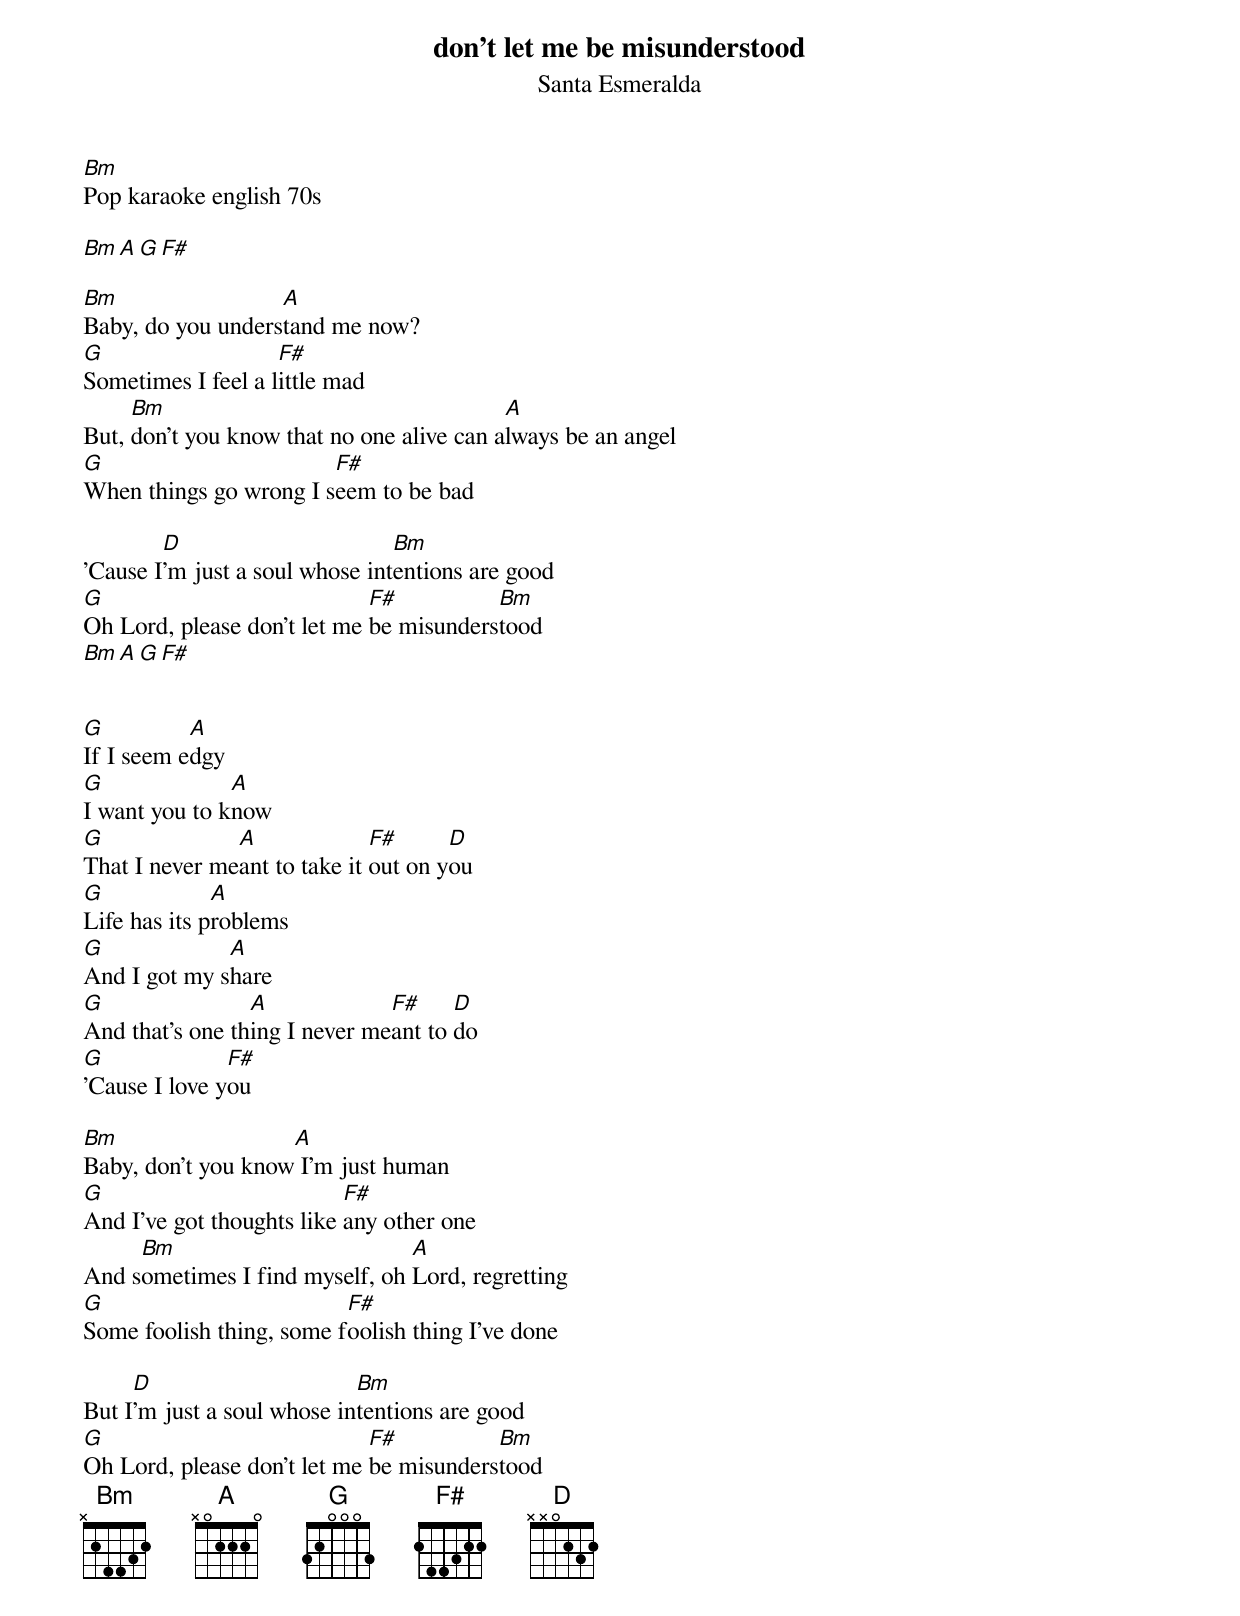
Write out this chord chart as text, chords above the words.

don't let me be misunderstood
Santa Esmeralda
Bm
Pop karaoke english 70s

Bm A G F#

Bm                 A
Baby, do you understand me now?
G                   F#
Sometimes I feel a little mad
     Bm                                    A
But, don't you know that no one alive can always be an angel
G                       F#
When things go wrong I seem to be bad

        D                       Bm
'Cause I'm just a soul whose intentions are good
G                            F#          Bm
Oh Lord, please don't let me be misunderstood
Bm   A   G   F#


G          A
If I seem edgy
G              A
I want you to know
G              A              F#      D
That I never meant to take it out on you
G             A
Life has its problems
G             A
And I got my share
G                A             F#     D
And that's one thing I never meant to do
G              F#
'Cause I love you

Bm                  A
Baby, don't you know I'm just human
G                          F#
And I've got thoughts like any other one
     Bm                         A
And sometimes I find myself, oh Lord, regretting
G                         F#
Some foolish thing, some foolish thing I've done

     D                      Bm
But I'm just a soul whose intentions are good
G                            F#          Bm
Oh Lord, please don't let me be misunderstood
